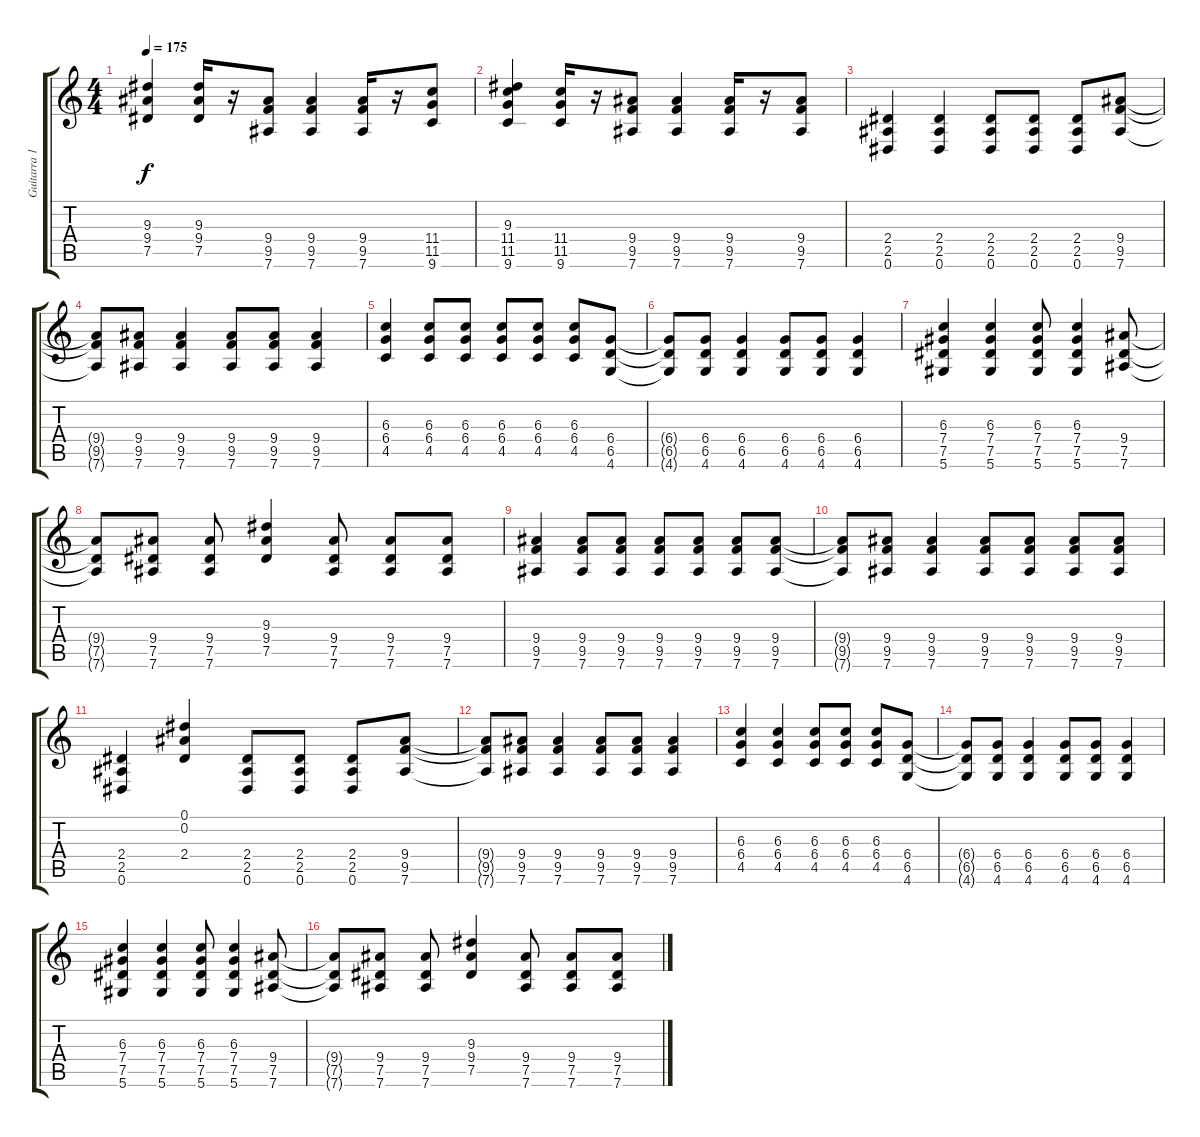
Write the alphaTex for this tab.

\track ("Guitarra 1" "Guitarra 1") {instrument distortionguitar}
\staff {score tabs}
\tuning (Eb4 Bb3 Gb3 Db3 Ab2 Eb2) {hide}
\ts (4 4)
\tempo 175
\clef g2
\ks c
(9.3 9.4 7.5).4{dy f} (9.3 9.4 7.5).16 r.16 (9.4 9.5 7.6).8 (9.4 9.5 7.6).4 (9.4 9.5 7.6).16 r.16 (11.4 11.5 9.6).8 |
(9.3 11.4 11.5 9.6).4 (11.4 11.5 9.6).16 r.16 (9.4 9.5 7.6).8 (9.4 9.5 7.6).4 (9.4 9.5 7.6).16 r.16 (9.4 9.5 7.6).8 |
(2.4 2.5 0.6).4 (2.4 2.5 0.6).4 (2.4 2.5 0.6).8 (2.4 2.5 0.6).8 (2.4 2.5 0.6).8 (9.4 9.5 7.6).8 |
(9.4{t} 9.5{t} 7.6{t}).8 (9.4 9.5 7.6).8 (9.4 9.5 7.6).4 (9.4 9.5 7.6).8 (9.4 9.5 7.6).8 (9.4 9.5 7.6).4 |
(6.3 6.4 4.5).4 (6.3 6.4 4.5).8 (6.3 6.4 4.5).8 (6.3 6.4 4.5).8 (6.3 6.4 4.5).8 (6.3 6.4 4.5).8 (6.4 6.5 4.6).8 |
(6.4{t} 6.5{t} 4.6{t}).8 (6.4 6.5 4.6).8 (6.4 6.5 4.6).4 (6.4 6.5 4.6).8 (6.4 6.5 4.6).8 (6.4 6.5 4.6).4 |
(6.3 7.4 7.5 5.6).4 (6.3 7.4 7.5 5.6).4 (6.3 7.4 7.5 5.6).8 (6.3 7.4 7.5 5.6).4 (9.4 7.5 7.6).8 |
(9.4{t} 7.5{t} 7.6{t}).8 (9.4 7.5 7.6).8 (9.4 7.5 7.6).8 (9.3 9.4 7.5).4 (9.4 7.5 7.6).8 (9.4 7.5 7.6).8 (9.4 7.5 7.6).8 |
(9.4 9.5 7.6).4 (9.4 9.5 7.6).8 (9.4 9.5 7.6).8 (9.4 9.5 7.6).8 (9.4 9.5 7.6).8 (9.4 9.5 7.6).8 (9.4 9.5 7.6).8 |
(9.4{t} 9.5{t} 7.6{t}).8 (9.4 9.5 7.6).8 (9.4 9.5 7.6).4 (9.4 9.5 7.6).8 (9.4 9.5 7.6).8 (9.4 9.5 7.6).8 (9.4 9.5 7.6).8 |
(2.4 2.5 0.6).4 (0.1 0.2 2.4).4 (2.4 2.5 0.6).8 (2.4 2.5 0.6).8 (2.4 2.5 0.6).8 (9.4 9.5 7.6).8 |
(9.4{t} 9.5{t} 7.6{t}).8 (9.4 9.5 7.6).8 (9.4 9.5 7.6).4 (9.4 9.5 7.6).8 (9.4 9.5 7.6).8 (9.4 9.5 7.6).4 |
(6.3 6.4 4.5).4 (6.3 6.4 4.5).4 (6.3 6.4 4.5).8 (6.3 6.4 4.5).8 (6.3 6.4 4.5).8 (6.4 6.5 4.6).8 |
(6.4{t} 6.5{t} 4.6{t}).8 (6.4 6.5 4.6).8 (6.4 6.5 4.6).4 (6.4 6.5 4.6).8 (6.4 6.5 4.6).8 (6.4 6.5 4.6).4 |
(6.3 7.4 7.5 5.6).4 (6.3 7.4 7.5 5.6).4 (6.3 7.4 7.5 5.6).8 (6.3 7.4 7.5 5.6).4 (9.4 7.5 7.6).8 |
(9.4{t} 7.5{t} 7.6{t}).8 (9.4 7.5 7.6).8 (9.4 7.5 7.6).8 (9.3 9.4 7.5).4 (9.4 7.5 7.6).8 (9.4 7.5 7.6).8 (9.4 7.5 7.6).8
